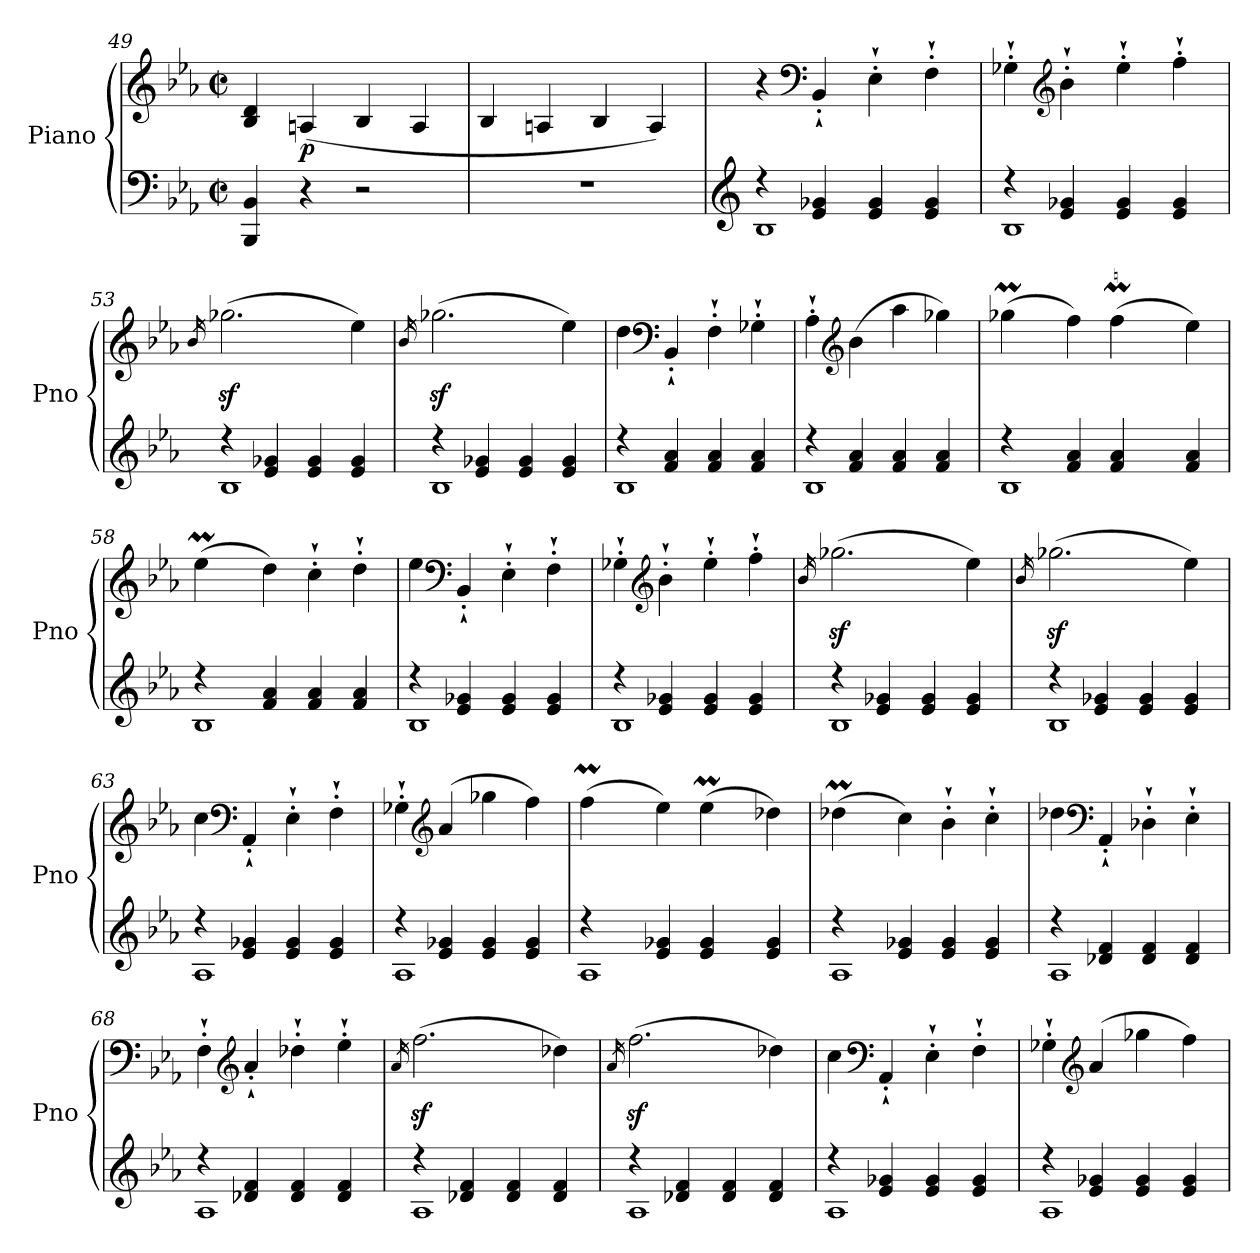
**kern	**kern	**dynam
*part1	*part1	*part1
*staff2	*staff1	*staff1/2
*I"Piano	*	*
*I'Pno	*	*
*clefF4	*clefG2	*
*k[b-e-a-]	*k[b-e-a-]	*
*E-:	*E-:	*
*M2/2	*M2/2	*
*met(c|)	*met(c|)	*
=49	=49	=49
4BBB-/ 4BB-/	4B-/ 4d/	.
!	!	!LO:DY:b
4r	(>4An/	p
2r	4B-/	.
.	4A/	.
=50	=50	=50
1r	4B-/	.
.	4An/	.
.	4B-/	.
.	4A/)	.
=51	=51	=51
*clefG2	*	*
*^	*	*
4r	1B-	4r	.
*	*	*clefF4	*
4e-/ 4g-X/	.	4BB-'`/	.
4e-/ 4g-/	.	4E-'`\	.
4e-/ 4g-/	.	4F'`\	.
=52	=52	=52	=52
4r	1B-	4G-X'`\	.
*	*	*clefG2	*
4e-/ 4g-X/	.	4b-'`\	.
4e-/ 4g-/	.	4ee-'`\	.
4e-/ 4g-/	.	4ff'`\	.
=53	=53	=53	=53
.	.	16qb-/	.
4r	1B-	(>2.gg-Xz<\	.
4e-/ 4g-X/	.	.	.
4e-/ 4g-/	.	.	.
4e-/ 4g-/	.	4ee-\)	.
=54	=54	=54	=54
.	.	16qb-/	.
4r	1B-	(>2.gg-Xz<\	.
4e-/ 4g-X/	.	.	.
4e-/ 4g-/	.	.	.
4e-/ 4g-/	.	4ee-\)	.
=55	=55	=55	=55
4r	1B-	4dd\	.
*	*	*clefF4	*
4f/ 4a-/	.	4BB-'`/	.
4f/ 4a-/	.	4F'`\	.
4f/ 4a-/	.	4G-X'`\	.
=56	=56	=56	=56
4r	1B-	4A-'`\	.
*	*	*clefG2	*
4f/ 4a-/	.	(>4b-\	.
4f/ 4a-/	.	4aa-\	.
4f/ 4a-/	.	4gg-X\)	.
=57	=57	=57	=57
*	*	*^	*
4r	1B-	(>4gg-XM\	16gg-LLyy	.
.	.	.	16aa-Jyy	.
.	.	.	8gg-Jyy	.
4f/ 4a-/	.	4ff\)	4ryy	.
4f/ 4a-/	.	(>4ffM\	16ffLLyy	.
.	.	.	16gg-Jyy	.
.	.	.	8ffJyy	.
4f/ 4a-/	.	4ee-\)	4ryy	.
=58	=58	=58	=58	=58
4r	1B-	(>4ee-M\	16ee-LLyy	.
.	.	.	16ffJyy	.
.	.	.	8ee-Jyy	.
4f/ 4a-/	.	4dd\)	2.ryy	.
4f/ 4a-/	.	4cc'`\	.	.
4f/ 4a-/	.	4dd'`\	.	.
*	*	*v	*v	*
=59	=59	=59	=59
4r	1B-	4ee-\	.
*	*	*clefF4	*
4e-/ 4g-X/	.	4BB-'`/	.
4e-/ 4g-/	.	4E-'`\	.
4e-/ 4g-/	.	4F'`\	.
=60	=60	=60	=60
4r	1B-	4G-X'`\	.
*	*	*clefG2	*
4e-/ 4g-X/	.	4b-'`\	.
4e-/ 4g-/	.	4ee-'`\	.
4e-/ 4g-/	.	4ff'`\	.
=61	=61	=61	=61
.	.	16qb-/	.
4r	1B-	(>2.gg-Xz<\	.
4e-/ 4g-X/	.	.	.
4e-/ 4g-/	.	.	.
4e-/ 4g-/	.	4ee-\)	.
=62	=62	=62	=62
.	.	16qb-/	.
4r	1B-	(>2.gg-Xz<\	.
4e-/ 4g-X/	.	.	.
4e-/ 4g-/	.	.	.
4e-/ 4g-/	.	4ee-\)	.
=63	=63	=63	=63
4r	1A-	4cc\	.
*	*	*clefF4	*
4e-/ 4g-X/	.	4AA-'`/	.
4e-/ 4g-/	.	4E-'`\	.
4e-/ 4g-/	.	4F'`\	.
=64	=64	=64	=64
4r	1A-	4G-X'`\	.
*	*	*clefG2	*
4e-/ 4g-X/	.	(>4a-/	.
4e-/ 4g-/	.	4gg-X\	.
4e-/ 4g-/	.	4ff\)	.
=65	=65	=65	=65
*	*	*^	*
4r	1A-	(>4ffM\	16ffLLyy	.
.	.	.	16gg-XJyy	.
.	.	.	8ffJyy	.
4e-/ 4g-X/	.	4ee-\)	4ryy	.
4e-/ 4g-/	.	(>4ee-M\	16ee-LLyy	.
.	.	.	16ffJyy	.
.	.	.	8ee-Jyy	.
4e-/ 4g-/	.	4dd-X\)	4ryy	.
=66	=66	=66	=66	=66
4r	1A-	(>4dd-XM\	16dd-LLyy	.
.	.	.	16ee-Jyy	.
.	.	.	8dd-Jyy	.
4e-/ 4g-X/	.	4cc\)	2.ryy	.
4e-/ 4g-/	.	4b-'`\	.	.
4e-/ 4g-/	.	4cc'`\	.	.
*	*	*v	*v	*
=67	=67	=67	=67
4r	1A-	4dd-X\	.
*	*	*clefF4	*
4d-X/ 4f/	.	4AA-'`/	.
4d-/ 4f/	.	4D-X'`\	.
4d-/ 4f/	.	4E-'`\	.
=68	=68	=68	=68
4r	1A-	4F'`\	.
*	*	*clefG2	*
4d-X/ 4f/	.	4a-'`/	.
4d-/ 4f/	.	4dd-X'`\	.
4d-/ 4f/	.	4ee-'`\	.
=69	=69	=69	=69
.	.	16qa-/	.
4r	1A-	(>2.ffz<\	.
4d-X/ 4f/	.	.	.
4d-/ 4f/	.	.	.
4d-/ 4f/	.	4dd-X\)	.
=70	=70	=70	=70
.	.	16qa-/	.
4r	1A-	(>2.ffz<\	.
4d-X/ 4f/	.	.	.
4d-/ 4f/	.	.	.
4d-/ 4f/	.	4dd-X\)	.
=71	=71	=71	=71
4r	1A-	4cc\	.
*	*	*clefF4	*
4e-/ 4g-X/	.	4AA-'`/	.
4e-/ 4g-/	.	4E-'`\	.
4e-/ 4g-/	.	4F'`\	.
=72	=72	=72	=72
4r	1A-	4G-X'`\	.
*	*	*clefG2	*
4e-/ 4g-X/	.	(>4a-/	.
4e-/ 4g-/	.	4gg-X\	.
4e-/ 4g-/	.	4ff\)	.
*v	*v	*	*
=	=	=
*-	*-	*-
